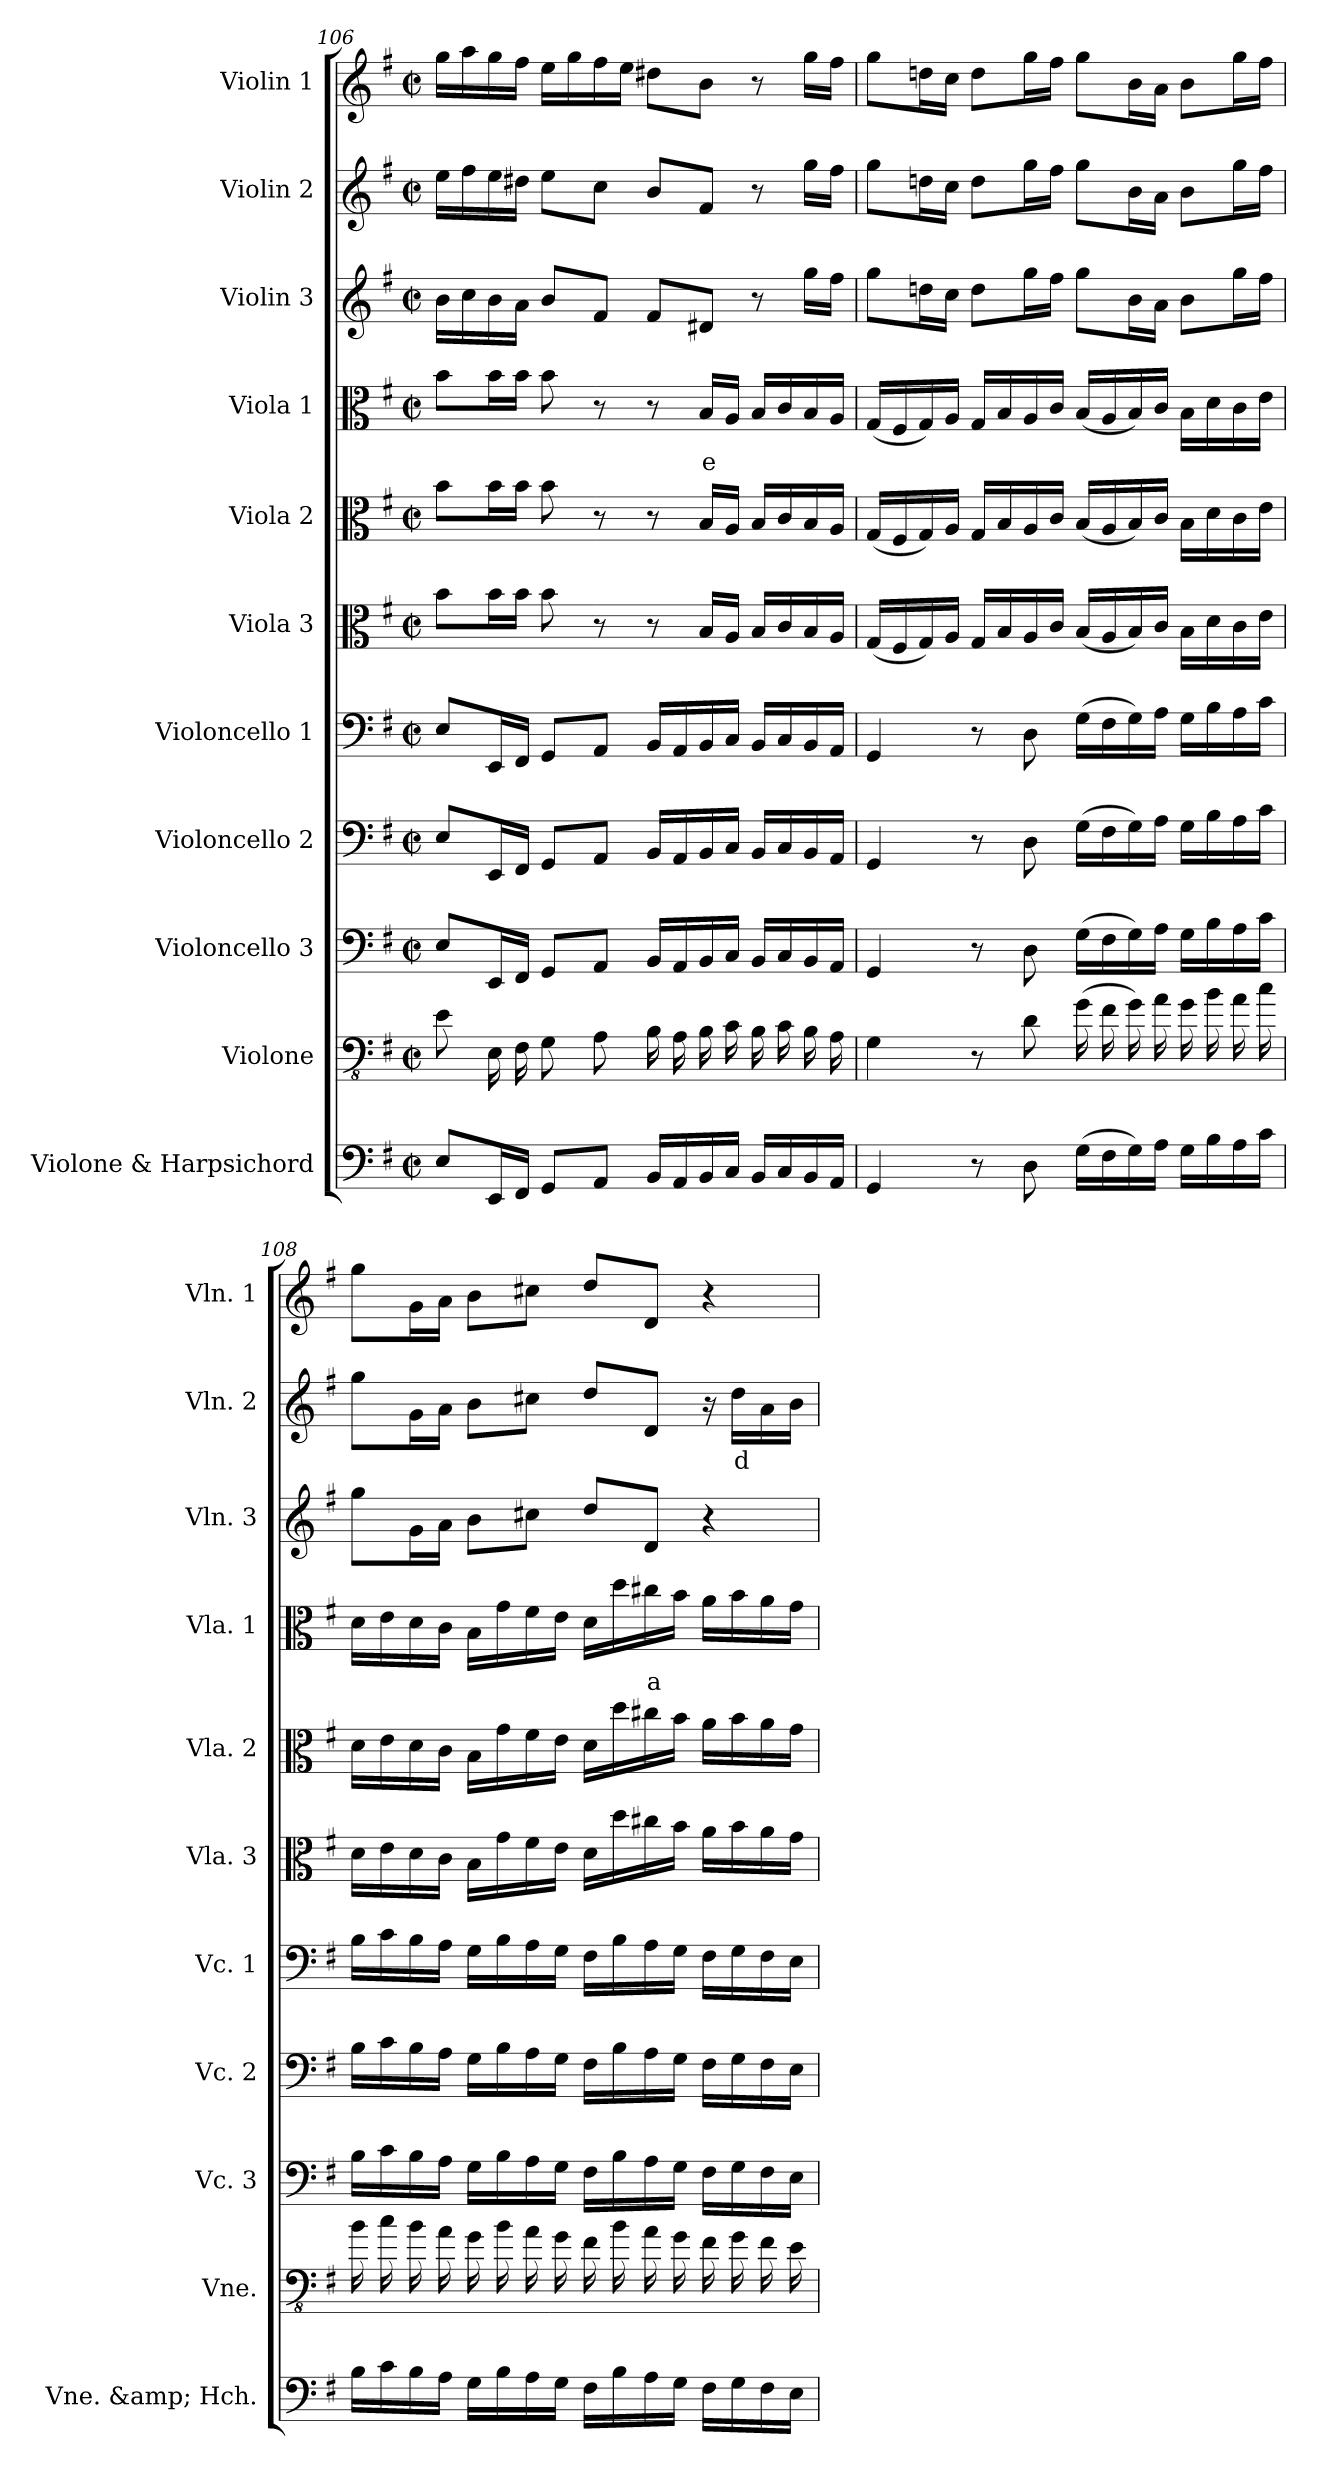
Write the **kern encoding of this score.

**kern	**kern	**kern	**kern	**kern	**kern	**kern	**kern	**text	**kern	**kern	**text	**kern
*part11	*part10	*part9	*part8	*part7	*part6	*part5	*part4	*part4	*part3	*part2	*part2	*part1
*staff11	*staff10	*staff9	*staff8	*staff7	*staff6	*staff5	*staff4	*staff4	*staff3	*staff2	*staff2	*staff1
*I"Violone &amp; Harpsichord	*I"Violone	*I"Violoncello 3	*I"Violoncello 2	*I"Violoncello 1	*I"Viola 3	*I"Viola 2	*I"Viola 1	*	*I"Violin 3	*I"Violin 2	*	*I"Violin 1
*I'Vne. &amp; Hch.	*I'Vne.	*I'Vc. 3	*I'Vc. 2	*I'Vc. 1	*I'Vla. 3	*I'Vla. 2	*I'Vla. 1	*	*I'Vln. 3	*I'Vln. 2	*	*I'Vln. 1
*clefF4	*clefFv4	*clefF4	*clefF4	*clefF4	*clefC3	*clefC3	*clefC3	*	*clefG2	*clefG2	*	*clefG2
*	*ITrd7c12	*	*	*	*	*	*	*	*	*	*	*
*k[f#]	*k[f#]	*k[f#]	*k[f#]	*k[f#]	*k[f#]	*k[f#]	*k[f#]	*	*k[f#]	*k[f#]	*	*k[f#]
*M4/4	*M4/4	*M4/4	*M4/4	*M4/4	*M4/4	*M4/4	*M4/4	*	*M4/4	*M4/4	*	*M4/4
*met(c|)	*met(c|)	*met(c|)	*met(c|)	*met(c|)	*met(c|)	*met(c|)	*met(c|)	*	*met(c|)	*met(c|)	*	*met(c|)
=106	=106	=106	=106	=106	=106	=106	=106	=106	=106	=106	=106	=106
8E/L	8EE	8E/L	8E/L	8E/L	8b\L	8b\L	8b\L	.	16b\LL	16ee\LL	.	16gg\LL
.	.	.	.	.	.	.	.	.	16cc\	16ff#\	.	16aa\
16EE/L	16EEE	16EE/L	16EE/L	16EE/L	16b\L	16b\L	16b\L	.	16b\	16ee\	.	16gg\
16FF#/JJ	16FFF#	16FF#/JJ	16FF#/JJ	16FF#/JJ	16b\JJ	16b\JJ	16b\JJ	.	16a\JJ	16dd#X\JJ	.	16ff#\JJ
8GG/L	8GGG	8GG/L	8GG/L	8GG/L	8b\	8b\	8b\	.	8b/L	8ee\L	.	16ee\LL
.	.	.	.	.	.	.	.	.	.	.	.	16gg\
8AA/J	8AAA	8AA/J	8AA/J	8AA/J	8r	8r	8r	.	8f#/J	8cc\J	.	16ff#\
.	.	.	.	.	.	.	.	.	.	.	.	16ee\JJ
16BB/LL	16BBB	16BB/LL	16BB/LL	16BB/LL	8r	8r	8r	.	8f#/L	8b/L	.	8dd#X\L
16AA/	16AAA	16AA/	16AA/	16AA/	.	.	.	.	.	.	.	.
!	!	!	!	!	!	!	!	!LO:LY:color=#FF0000	!	!	!	!
16BB/	16BBB	16BB/	16BB/	16BB/	16B/LL	16B/LL	16B/LL	e	8d#X/J	8f#/J	.	8b\J
16C/JJ	16CC	16C/JJ	16C/JJ	16C/JJ	16A/JJ	16A/JJ	16A/JJ	.	.	.	.	.
16BB/LL	16BBB	16BB/LL	16BB/LL	16BB/LL	16B/LL	16B/LL	16B/LL	.	8r	8r	.	8r
16C/	16CC	16C/	16C/	16C/	16c/	16c/	16c/	.	.	.	.	.
16BB/	16BBB	16BB/	16BB/	16BB/	16B/	16B/	16B/	.	16gg\LL	16gg\LL	.	16gg\LL
16AA/JJ	16AAA	16AA/JJ	16AA/JJ	16AA/JJ	16A/JJ	16A/JJ	16A/JJ	.	16ff#\JJ	16ff#\JJ	.	16ff#\JJ
=107	=107	=107	=107	=107	=107	=107	=107	=107	=107	=107	=107	=107
4GG/	4GGG	4GG/	4GG/	4GG/	(16G/LL	(16G/LL	(16G/LL	.	8gg\L	8gg\L	.	8gg\L
.	.	.	.	.	16F#/	16F#/	16F#/	.	.	.	.	.
.	.	.	.	.	16G/)	16G/)	16G/)	.	16ddn\L	16ddn\L	.	16ddn\L
.	.	.	.	.	16A/JJ	16A/JJ	16A/JJ	.	16cc\JJ	16cc\JJ	.	16cc\JJ
8r	8r	8r	8r	8r	16G/LL	16G/LL	16G/LL	.	8dd\L	8dd\L	.	8dd\L
.	.	.	.	.	16B/	16B/	16B/	.	.	.	.	.
8D\	8DD	8D\	8D\	8D\	16A/	16A/	16A/	.	16gg\L	16gg\L	.	16gg\L
.	.	.	.	.	16c/JJ	16c/JJ	16c/JJ	.	16ff#\JJ	16ff#\JJ	.	16ff#\JJ
(16G\LL	(16GG	(16G\LL	(16G\LL	(16G\LL	(16B/LL	(16B/LL	(16B/LL	.	8gg\L	8gg\L	.	8gg\L
16F#\	16FF#	16F#\	16F#\	16F#\	16A/	16A/	16A/	.	.	.	.	.
16G\)	16GG)	16G\)	16G\)	16G\)	16B/)	16B/)	16B/)	.	16b\L	16b\L	.	16b\L
16A\JJ	16AA	16A\JJ	16A\JJ	16A\JJ	16c/JJ	16c/JJ	16c/JJ	.	16a\JJ	16a\JJ	.	16a\JJ
16G\LL	16GG	16G\LL	16G\LL	16G\LL	16B\LL	16B\LL	16B\LL	.	8b\L	8b\L	.	8b\L
16B\	16BB	16B\	16B\	16B\	16d\	16d\	16d\	.	.	.	.	.
16A\	16AA	16A\	16A\	16A\	16c\	16c\	16c\	.	16gg\L	16gg\L	.	16gg\L
16c\JJ	16C	16c\JJ	16c\JJ	16c\JJ	16e\JJ	16e\JJ	16e\JJ	.	16ff#\JJ	16ff#\JJ	.	16ff#\JJ
=108	=108	=108	=108	=108	=108	=108	=108	=108	=108	=108	=108	=108
16B\LL	16BB	16B\LL	16B\LL	16B\LL	16d\LL	16d\LL	16d\LL	.	8gg\L	8gg\L	.	8gg\L
16c\	16C	16c\	16c\	16c\	16e\	16e\	16e\	.	.	.	.	.
16B\	16BB	16B\	16B\	16B\	16d\	16d\	16d\	.	16g\L	16g\L	.	16g\L
16A\JJ	16AA	16A\JJ	16A\JJ	16A\JJ	16c\JJ	16c\JJ	16c\JJ	.	16a\JJ	16a\JJ	.	16a\JJ
16G\LL	16GG	16G\LL	16G\LL	16G\LL	16B\LL	16B\LL	16B\LL	.	8b\L	8b\L	.	8b\L
16B\	16BB	16B\	16B\	16B\	16g\	16g\	16g\	.	.	.	.	.
16A\	16AA	16A\	16A\	16A\	16f#\	16f#\	16f#\	.	8cc#X\J	8cc#X\J	.	8cc#X\J
16G\JJ	16GG	16G\JJ	16G\JJ	16G\JJ	16e\JJ	16e\JJ	16e\JJ	.	.	.	.	.
16F#\LL	16FF#	16F#\LL	16F#\LL	16F#\LL	16d\LL	16d\LL	16d\LL	.	8dd/L	8dd/L	.	8dd/L
16B\	16BB	16B\	16B\	16B\	16dd\	16dd\	16dd\	.	.	.	.	.
!	!	!	!	!	!	!	!	!LO:LY:color=#FF0000	!	!	!	!
16A\	16AA	16A\	16A\	16A\	16cc#X\	16cc#X\	16cc#X\	a	8d/J	8d/J	.	8d/J
16G\JJ	16GG	16G\JJ	16G\JJ	16G\JJ	16b\JJ	16b\JJ	16b\JJ	.	.	.	.	.
16F#\LL	16FF#	16F#\LL	16F#\LL	16F#\LL	16a\LL	16a\LL	16a\LL	.	4r	16r	.	4r
!	!	!	!	!	!	!	!	!	!	!	!LO:LY:color=#FF0000	!
16G\	16GG	16G\	16G\	16G\	16b\	16b\	16b\	.	.	16dd\LL	d	.
16F#\	16FF#	16F#\	16F#\	16F#\	16a\	16a\	16a\	.	.	16a\	.	.
16E\JJ	16EE	16E\JJ	16E\JJ	16E\JJ	16g\JJ	16g\JJ	16g\JJ	.	.	16b\JJ	.	.
=	=	=	=	=	=	=	=	=	=	=	=	=
*-	*-	*-	*-	*-	*-	*-	*-	*-	*-	*-	*-	*-
